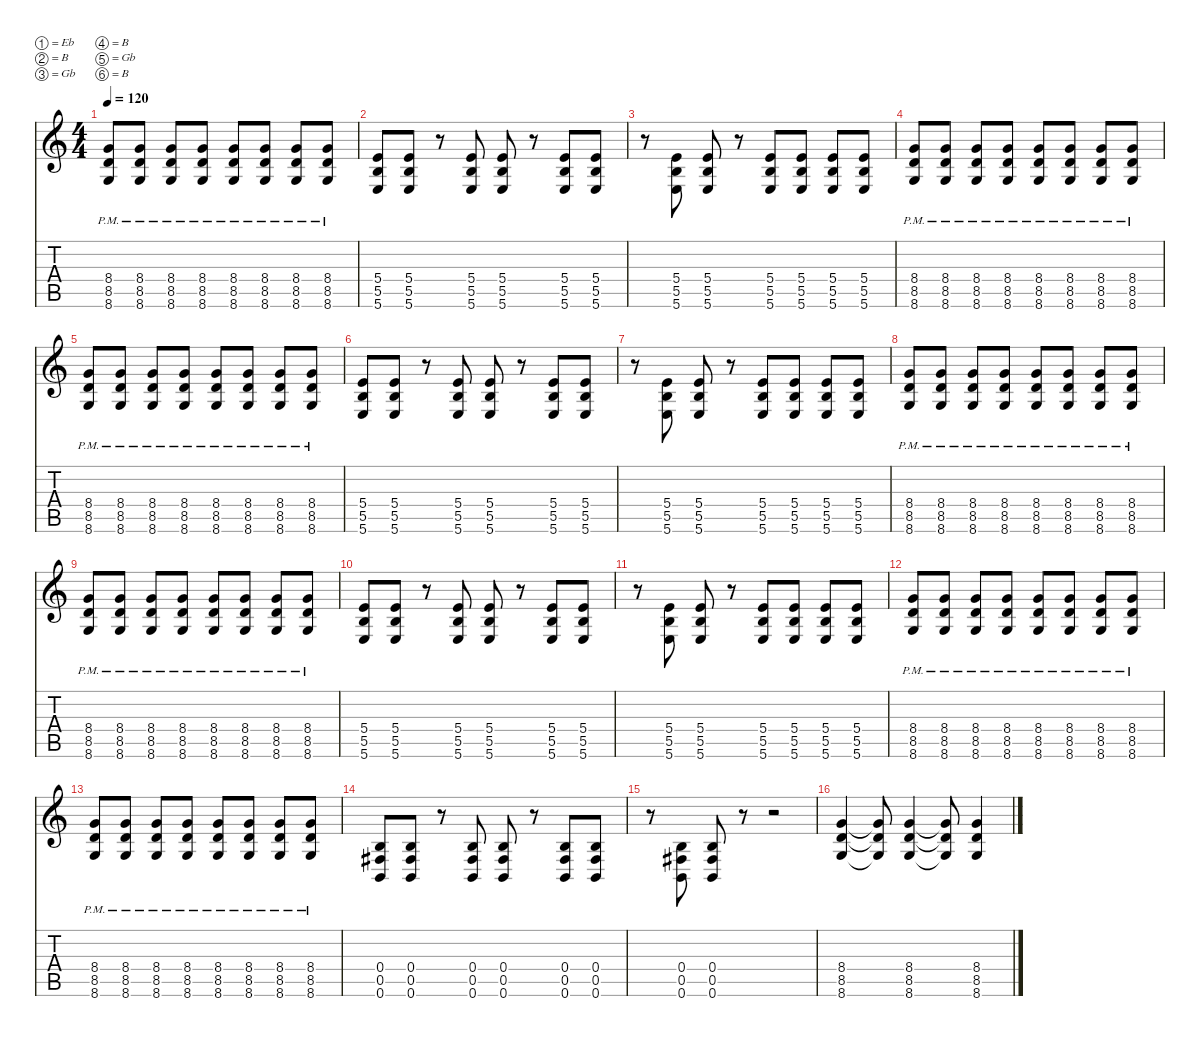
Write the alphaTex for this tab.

\defaultSystemsLayout 4
\hideDynamics
\bracketExtendMode nobrackets
\singleTrackTrackNamePolicy hidden
\multiTrackTrackNamePolicy hidden
\firstSystemTrackNameMode fullname
\firstSystemTrackNameOrientation horizontal
\otherSystemsTrackNameOrientation horizontal
\track ("Rhythm Guitar" "dist.guit.") {instrument distortionguitar}
\staff {score tabs}
\tuning (Eb4 B3 Gb3 B2 Gb2 B1)
\ts (4 4)
\tempo 120
\clef g2
\ks c
(8.4{pm} 8.5{pm} 8.6{pm}).8{dy f beam Up} (8.4{pm} 8.5{pm} 8.6{pm}).8{beam Up} (8.4{pm} 8.5{pm} 8.6{pm}).8{beam Up} (8.4{pm} 8.5{pm} 8.6{pm}).8{beam Up} (8.4{pm} 8.5{pm} 8.6{pm}).8{beam Up} (8.4{pm} 8.5{pm} 8.6{pm}).8{beam Up} (8.4{pm} 8.5{pm} 8.6{pm}).8{beam Up} (8.4{pm} 8.5{pm} 8.6{pm}).8{beam Up} |
(5.4 5.5 5.6).8{beam Up} (5.4 5.5 5.6).8{beam Up} r.8{beam Up} (5.4 5.5 5.6).8{beam Up} (5.4 5.5 5.6).8{beam Up} r.8{beam Up} (5.4 5.5 5.6).8{beam Up} (5.4 5.5 5.6).8{beam Up} |
r.8{beam Down} (5.4 5.5 5.6).8{beam Up} (5.4 5.5 5.6).8{beam Up} r.8{beam Up} (5.4 5.5 5.6).8{beam Up} (5.4 5.5 5.6).8{beam Up} (5.4 5.5 5.6).8{beam Up} (5.4 5.5 5.6).8{beam Up} |
(8.4{pm} 8.5{pm} 8.6{pm}).8{beam Up} (8.4{pm} 8.5{pm} 8.6{pm}).8{beam Up} (8.4{pm} 8.5{pm} 8.6{pm}).8{beam Up} (8.4{pm} 8.5{pm} 8.6{pm}).8{beam Up} (8.4{pm} 8.5{pm} 8.6{pm}).8{beam Up} (8.4{pm} 8.5{pm} 8.6{pm}).8{beam Up} (8.4{pm} 8.5{pm} 8.6{pm}).8{beam Up} (8.4{pm} 8.5{pm} 8.6{pm}).8{beam Up} |
(8.4{pm} 8.5{pm} 8.6{pm}).8{beam Up} (8.4{pm} 8.5{pm} 8.6{pm}).8{beam Up} (8.4{pm} 8.5{pm} 8.6{pm}).8{beam Up} (8.4{pm} 8.5{pm} 8.6{pm}).8{beam Up} (8.4{pm} 8.5{pm} 8.6{pm}).8{beam Up} (8.4{pm} 8.5{pm} 8.6{pm}).8{beam Up} (8.4{pm} 8.5{pm} 8.6{pm}).8{beam Up} (8.4{pm} 8.5{pm} 8.6{pm}).8{beam Up} |
(5.4 5.5 5.6).8{beam Up} (5.4 5.5 5.6).8{beam Up} r.8{beam Up} (5.4 5.5 5.6).8{beam Up} (5.4 5.5 5.6).8{beam Up} r.8{beam Up} (5.4 5.5 5.6).8{beam Up} (5.4 5.5 5.6).8{beam Up} |
r.8{beam Down} (5.4 5.5 5.6).8{beam Up} (5.4 5.5 5.6).8{beam Up} r.8{beam Up} (5.4 5.5 5.6).8{beam Up} (5.4 5.5 5.6).8{beam Up} (5.4 5.5 5.6).8{beam Up} (5.4 5.5 5.6).8{beam Up} |
(8.4{pm} 8.5{pm} 8.6{pm}).8{beam Up} (8.4{pm} 8.5{pm} 8.6{pm}).8{beam Up} (8.4{pm} 8.5{pm} 8.6{pm}).8{beam Up} (8.4{pm} 8.5{pm} 8.6{pm}).8{beam Up} (8.4{pm} 8.5{pm} 8.6{pm}).8{beam Up} (8.4{pm} 8.5{pm} 8.6{pm}).8{beam Up} (8.4{pm} 8.5{pm} 8.6{pm}).8{beam Up} (8.4{pm} 8.5{pm} 8.6{pm}).8{beam Up} |
(8.4{pm} 8.5{pm} 8.6{pm}).8{beam Up} (8.4{pm} 8.5{pm} 8.6{pm}).8{beam Up} (8.4{pm} 8.5{pm} 8.6{pm}).8{beam Up} (8.4{pm} 8.5{pm} 8.6{pm}).8{beam Up} (8.4{pm} 8.5{pm} 8.6{pm}).8{beam Up} (8.4{pm} 8.5{pm} 8.6{pm}).8{beam Up} (8.4{pm} 8.5{pm} 8.6{pm}).8{beam Up} (8.4{pm} 8.5{pm} 8.6{pm}).8{beam Up} |
(5.4 5.5 5.6).8{beam Up} (5.4 5.5 5.6).8{beam Up} r.8{beam Up} (5.4 5.5 5.6).8{beam Up} (5.4 5.5 5.6).8{beam Up} r.8{beam Up} (5.4 5.5 5.6).8{beam Up} (5.4 5.5 5.6).8{beam Up} |
r.8{beam Down} (5.4 5.5 5.6).8{beam Up} (5.4 5.5 5.6).8{beam Up} r.8{beam Up} (5.4 5.5 5.6).8{beam Up} (5.4 5.5 5.6).8{beam Up} (5.4 5.5 5.6).8{beam Up} (5.4 5.5 5.6).8{beam Up} |
(8.4{pm} 8.5{pm} 8.6{pm}).8{beam Up} (8.4{pm} 8.5{pm} 8.6{pm}).8{beam Up} (8.4{pm} 8.5{pm} 8.6{pm}).8{beam Up} (8.4{pm} 8.5{pm} 8.6{pm}).8{beam Up} (8.4{pm} 8.5{pm} 8.6{pm}).8{beam Up} (8.4{pm} 8.5{pm} 8.6{pm}).8{beam Up} (8.4{pm} 8.5{pm} 8.6{pm}).8{beam Up} (8.4{pm} 8.5{pm} 8.6{pm}).8{beam Up} |
(8.4{pm} 8.5{pm} 8.6{pm}).8{beam Up} (8.4{pm} 8.5{pm} 8.6{pm}).8{beam Up} (8.4{pm} 8.5{pm} 8.6{pm}).8{beam Up} (8.4{pm} 8.5{pm} 8.6{pm}).8{beam Up} (8.4{pm} 8.5{pm} 8.6{pm}).8{beam Up} (8.4{pm} 8.5{pm} 8.6{pm}).8{beam Up} (8.4{pm} 8.5{pm} 8.6{pm}).8{beam Up} (8.4{pm} 8.5{pm} 8.6{pm}).8{beam Up} |
(0.4 0.5{acc #} 0.6).8{beam Up} (0.4 0.5{acc #} 0.6).8{beam Up} r.8{beam Up} (0.4 0.5{acc #} 0.6).8{beam Up} (0.4 0.5{acc #} 0.6).8{beam Up} r.8{beam Up} (0.4 0.5{acc #} 0.6).8{beam Up} (0.4 0.5{acc #} 0.6).8{beam Up} |
r.8{beam Down} (0.4 0.5{acc #} 0.6).8{beam Up} (0.4 0.5{acc #} 0.6).8{beam Up} r.8{beam Up} r.2{beam Up} |
(8.4 8.5 8.6).4{beam Up} (8.4{t} 8.5{t} 8.6{t}).8{beam Up} (8.4 8.5 8.6).4{beam Up} (8.4{t} 8.5{t} 8.6{t}).8{beam Up} (8.4 8.5 8.6).4{beam Up}
